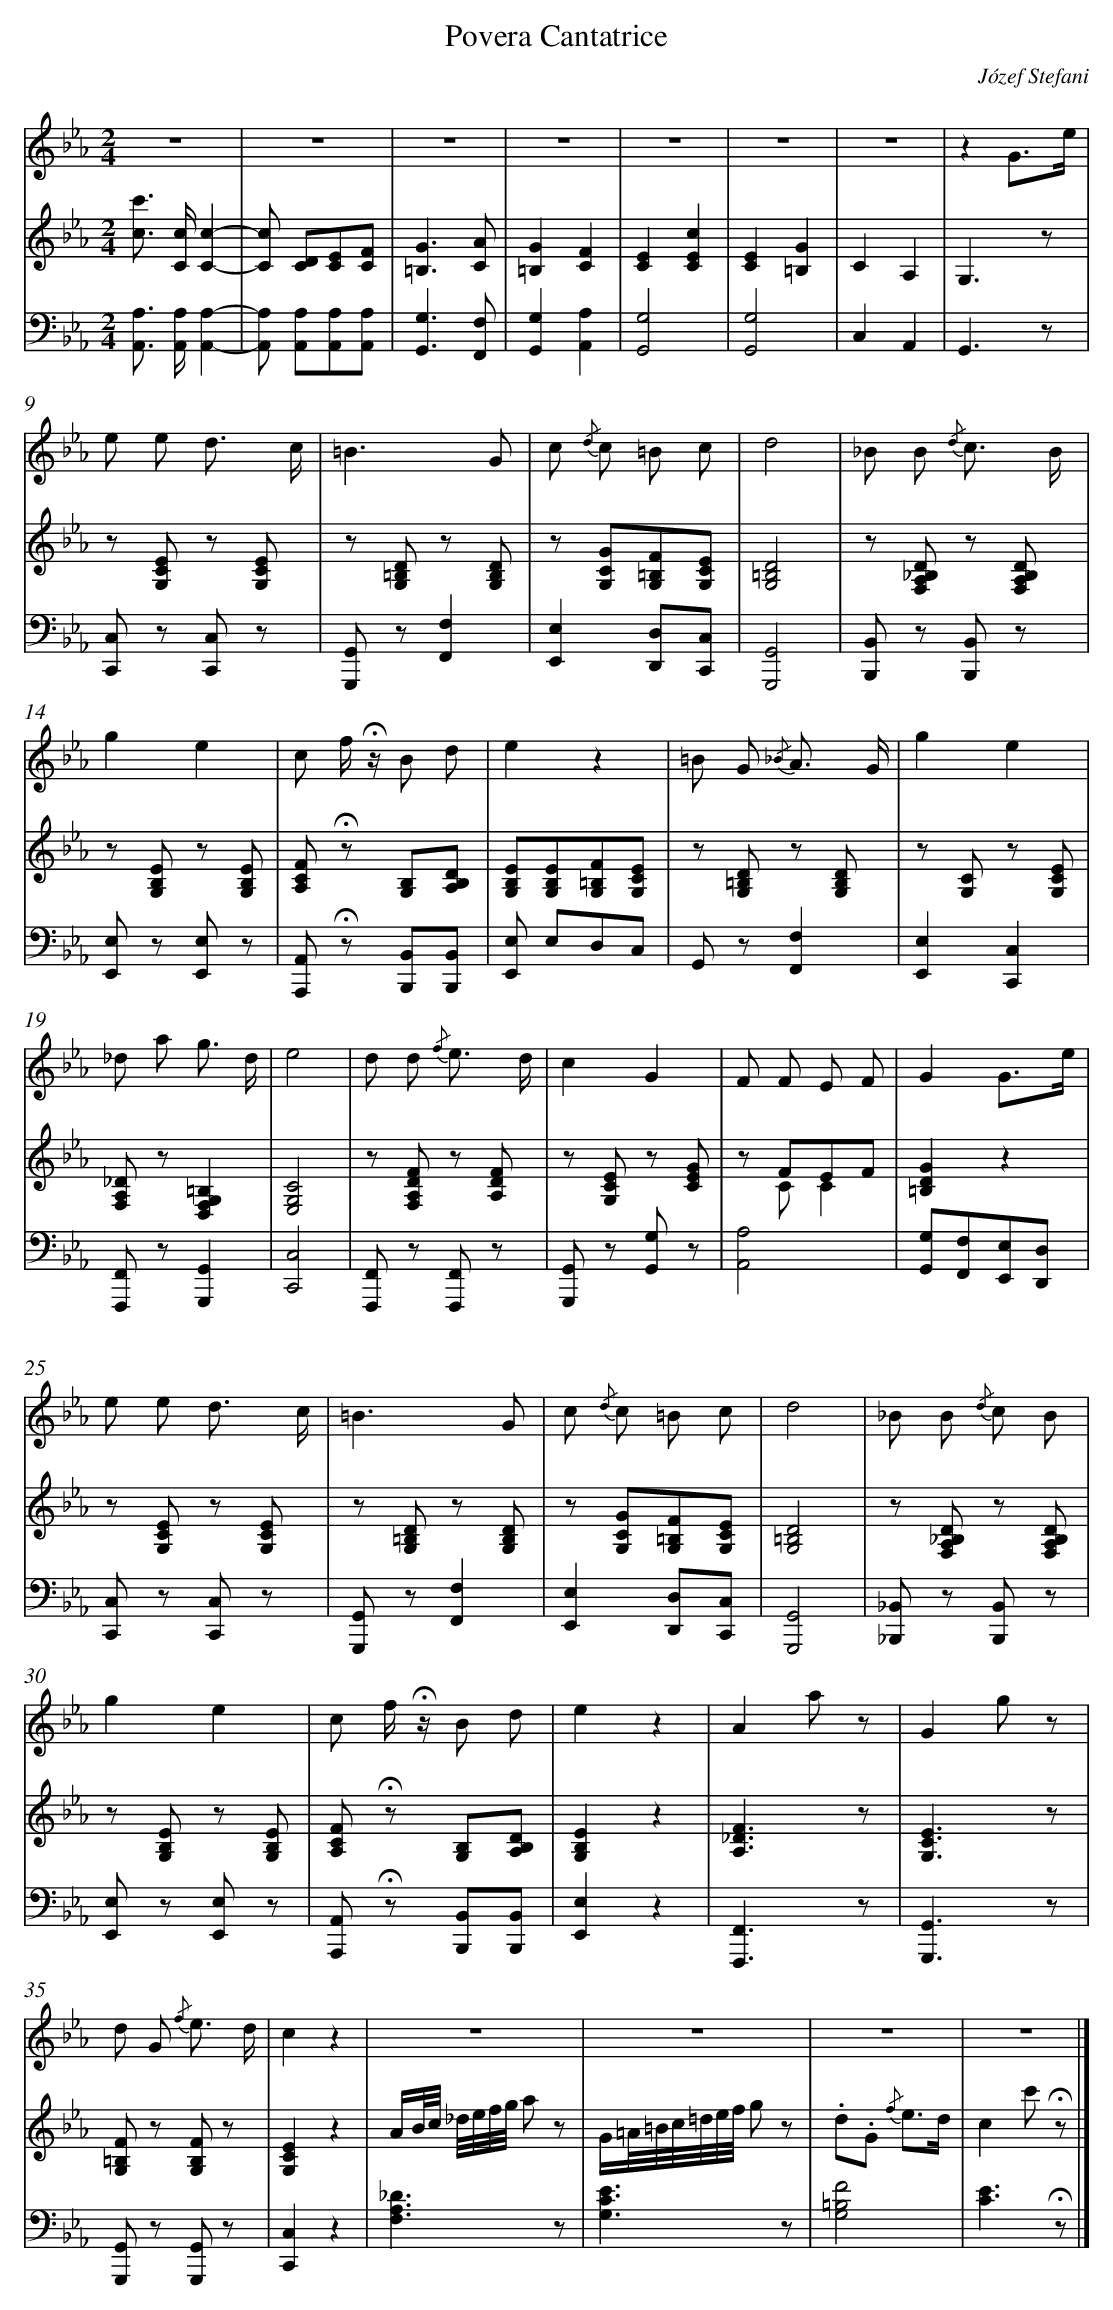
X:1
T: Povera Cantatrice
C: Józef Stefani
L: 1/8
M: 2/4
V: 1 clef=treble
V: 2 clef=treble
V: 3 clef=bass
K: Eb
[V:1] z4 |
[V:2] [c'c]> [cC][c2C2]- |
[V:3] [A,A,,]> [A,A,,][A,2A,,2]- |
[V:1] z4 |
[V:2] [cC] [DC][EC][FC] |
[V:3] [A,A,,] [A,A,,][A,A,,][A,A,,] |
[V:1] z4 |
[V:2] [G3=B,3][AC] |
[V:3] [G,3G,,3][F,F,,] |
[V:1] z4 |
[V:2] [G2=B,2][F2C2] |
[V:3] [G,2G,,2][A,2A,,2] |
[V:1] z4 |
[V:2] [E2C2][c2E2C2] |
[V:3] [G,4G,,4] |
[V:1] z4 |
[V:2] [E2C2][G2=B,2] |
[V:3] [G,4G,,4] |
[V:1] z4 |
[V:2] C2A,2 |
[V:3] C,2A,,2 |
[V:1] z2G3/e/ |
[V:2] G,3z |
[V:3] G,,3z |
[V:1] e e d3/ c/ |
[V:2] z [ECG,] z [ECG,] |
[V:3] [C,C,,] z [C,C,,] z |
[V:1] =B3G |
[V:2] z [D=B,G,] z [DB,G,] |
[V:3] [G,,G,,,] z[F,2F,,2] |
[V:1] c {/d} c =B c |
[V:2] z [GCG,][F=B,G,][ECG,] |
[V:3] [E,2E,,2][D,D,,][C,C,,] |
[V:1] d4 |
[V:2] [D4=B,4G,4] |
[V:3] [G,,4G,,,4] |
[V:1] _B B {/d} c3/ B/ |
[V:2] z [D_B,A,F,] z [DB,A,F,] |
[V:3] [B,,B,,,] z [B,,B,,,] z |
[V:1] g2e2 |
[V:2] z [EB,G,] z [EB,G,] |
[V:3] [E,E,,] z [E,E,,] z |
[V:1] c f/ !fermata!z/ B d |
[V:2] [FCA,] !fermata!z [B,G,][DB,A,] |
[V:3] [A,,A,,,] !fermata!z [B,,B,,,][B,,B,,,] |
[V:1] e2z2 |
[V:2] [EB,G,][EB,G,][F=B,G,][ECG,] |
[V:3] [E,E,,] E,D,C, |
[V:1] =B G {/_B} A3/ G/ |
[V:2] z [D=B,G,] z [DB,G,] |
[V:3] G,, z[F,2F,,2] |
[V:1] g2e2 |
[V:2] z [CG,] z [ECG,] |
[V:3] [E,2E,,2][C,2C,,2] |
[V:1] _d a g3/ d/ |
[V:2] [_DA,F,] z[=B,2G,2F,2D,2] |
[V:3] [F,,F,,,] z[G,,2G,,,2] |
[V:1] e4 |
[V:2] [C4G,4E,4] |
[V:3] [C,4C,,4] |
[V:1] d d {/f} e3/ d/ |
[V:2] z [FDA,F,] z [FDA,] |
[V:3] [F,,F,,,] z [F,,F,,,] z |
[V:1] c2G2 |
[V:2] z [ECG,] z [GEC] |
[V:3] [G,,G,,,] z [G,G,,] z |
[V:1] F F E F |
[V:2] z FEF & x CC2 |
[V:3] [A,4A,,4] |
[V:1] G2G3/e/ |
[V:2] [G2D2=B,2]z2 |
[V:3] [G,G,,][F,F,,][E,E,,][D,D,,] |
[V:1] e e d3/ c/ |
[V:2] z [ECG,] z [ECG,] |
[V:3] [C,C,,] z [C,C,,] z |
[V:1] =B3G |
[V:2] z [D=B,G,] z [DB,G,] |
[V:3] [G,,G,,,] z[F,2F,,2] |
[V:1] c {/d} c =B c |
[V:2] z [GCG,][F=B,G,][ECG,] |
[V:3] [E,2E,,2][D,D,,][C,C,,] |
[V:1] d4 |
[V:2] [D4=B,4G,4] |
[V:3] [G,,4G,,,4] |
[V:1] _B B {/d} c B |
[V:2] z [D_B,A,F,] z [DB,A,F,] |
[V:3] [_B,,_B,,,] z [B,,B,,,] z |
[V:1] g2e2 |
[V:2] z [EB,G,] z [EB,G,] |
[V:3] [E,E,,] z [E,E,,] z |
[V:1] c f/ !fermata!z/ B d |
[V:2] [FCA,] !fermata!z [B,G,][DB,A,] |
[V:3] [A,,A,,,] !fermata!z [B,,B,,,][B,,B,,,] |
[V:1] e2z2 |
[V:2] [E2B,2G,2]z2 |
[V:3] [E,2E,,2]z2 |
[V:1] A2a z |
[V:2] [F3_D3A,3]z |
[V:3] [F,,3F,,,3]z |
[V:1] G2g z |
[V:2] [E3C3G,3]z |
[V:3] [G,,3G,,,3]z |
[V:1] d G {/f} e3/ d/ |
[V:2] [F=B,G,] z [FB,G,] z |
[V:3] [G,,G,,,] z [G,,G,,,] z |
[V:1] c2z2 |
[V:2] [E2C2G,2]z2 |
[V:3] [C,2C,,2]z2 |
[V:1] z4 |
[V:2] A/B//c// _d//e//f//g// a z |
[V:3] [_D3A,3F,3]z |
[V:1] z4 |
[V:2] G/=A//=B//c//=d//e//f// g z |
[V:3] [E3C3G,3]z |
[V:1] z4 |
[V:2] .d.G {/f} e3/d/ |
[V:3] [F4=B,4G,4] |
[V:1] z4 |]
[V:2] c2c' !fermata!z |]
[V:3] [E3C3]!fermata!z |]
